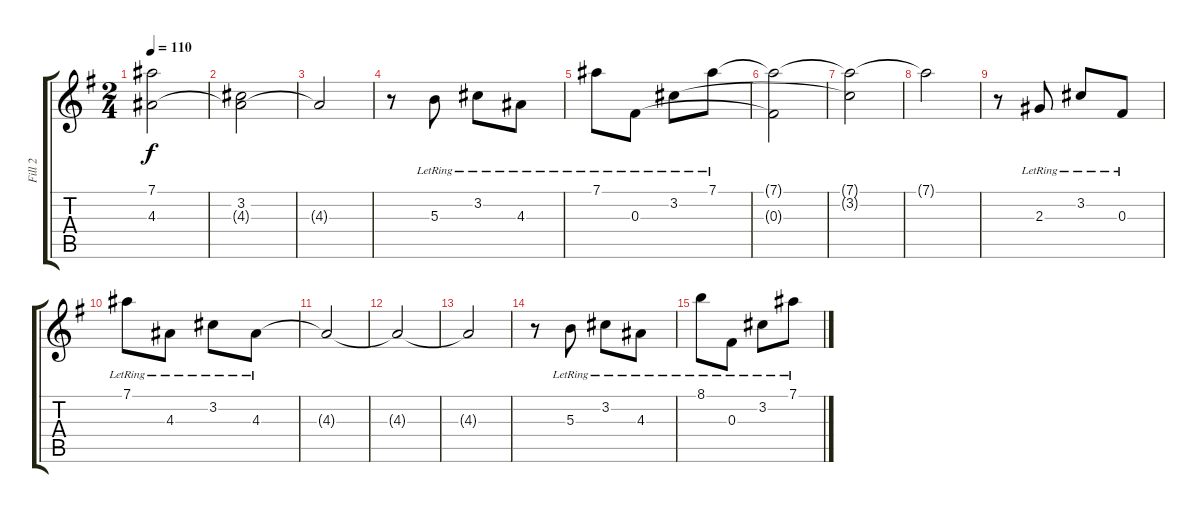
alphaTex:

\track ("Fill 2" "Fill 2") {instrument acousticguitarsteel}
\staff {score tabs}
\tuning (Eb4 Bb3 Gb3 Db3 Ab2 Eb2) {hide}
\ts (2 4)
\tempo 110
\clef g2
\ks g
(7.1{t} 4.3{t}).2{dy f} |
(3.2{t} 4.3{t}).2 |
4.3{t}.2 |
r.8 5.3{lr}.8 3.2{lr}.8 4.3{lr}.8 |
7.1{lr}.8 0.3{lr}.8 3.2{lr}.8 7.1{lr}.8 |
(7.1{t} 0.3{t}).2 |
(7.1{t} 3.2{t}).2 |
7.1{t}.2 |
r.8 2.3{lr}.8 3.2{lr}.8 0.3{lr}.8 |
7.1{lr}.8 4.3{lr}.8 3.2{lr}.8 4.3{lr}.8 |
4.3{t}.2 |
4.3{t}.2 |
4.3{t}.2 |
r.8 5.3{lr}.8 3.2{lr}.8 4.3{lr}.8 |
8.1{lr}.8 0.3{lr}.8 3.2{lr}.8 7.1{lr}.8
